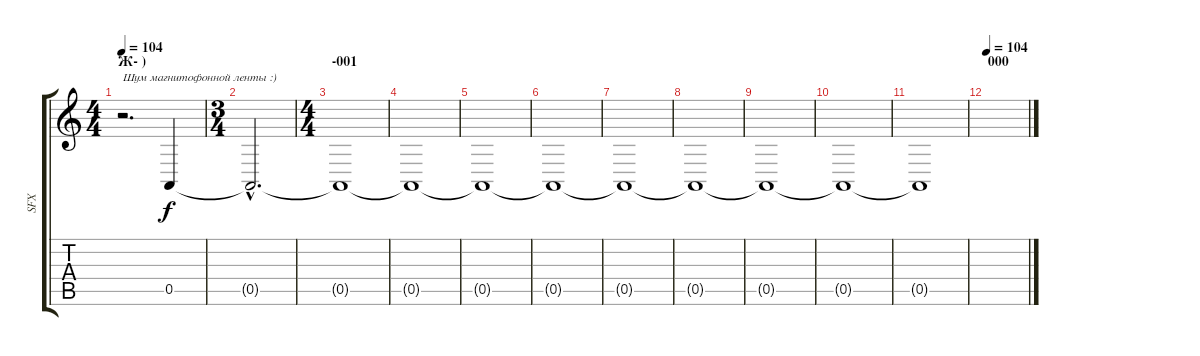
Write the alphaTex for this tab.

\track ("SFX" "SFX") {instrument applause}
\staff {score tabs}
\tuning (E4 B3 G3 D3 A2 E2) {hide}
\ts (4 4)
\section ("" "Ж- )")
\tempo 104
\clef g2
\ks c
r.2{d txt "Шум магнитофонной ленты :)" dy f instrument applause} 0.5.4 |
\ts (3 4)
0.5{hac t}.2{d} |
\ts (4 4)
\section ("" "-001")
0.5{t}.1 |
0.5{t}.1 |
0.5{t}.1 |
0.5{t}.1 |
0.5{t}.1 |
0.5{t}.1 |
0.5{t}.1 |
0.5{t}.1 |
0.5{t}.1 |
\section ("" "000")
\tempo 104
